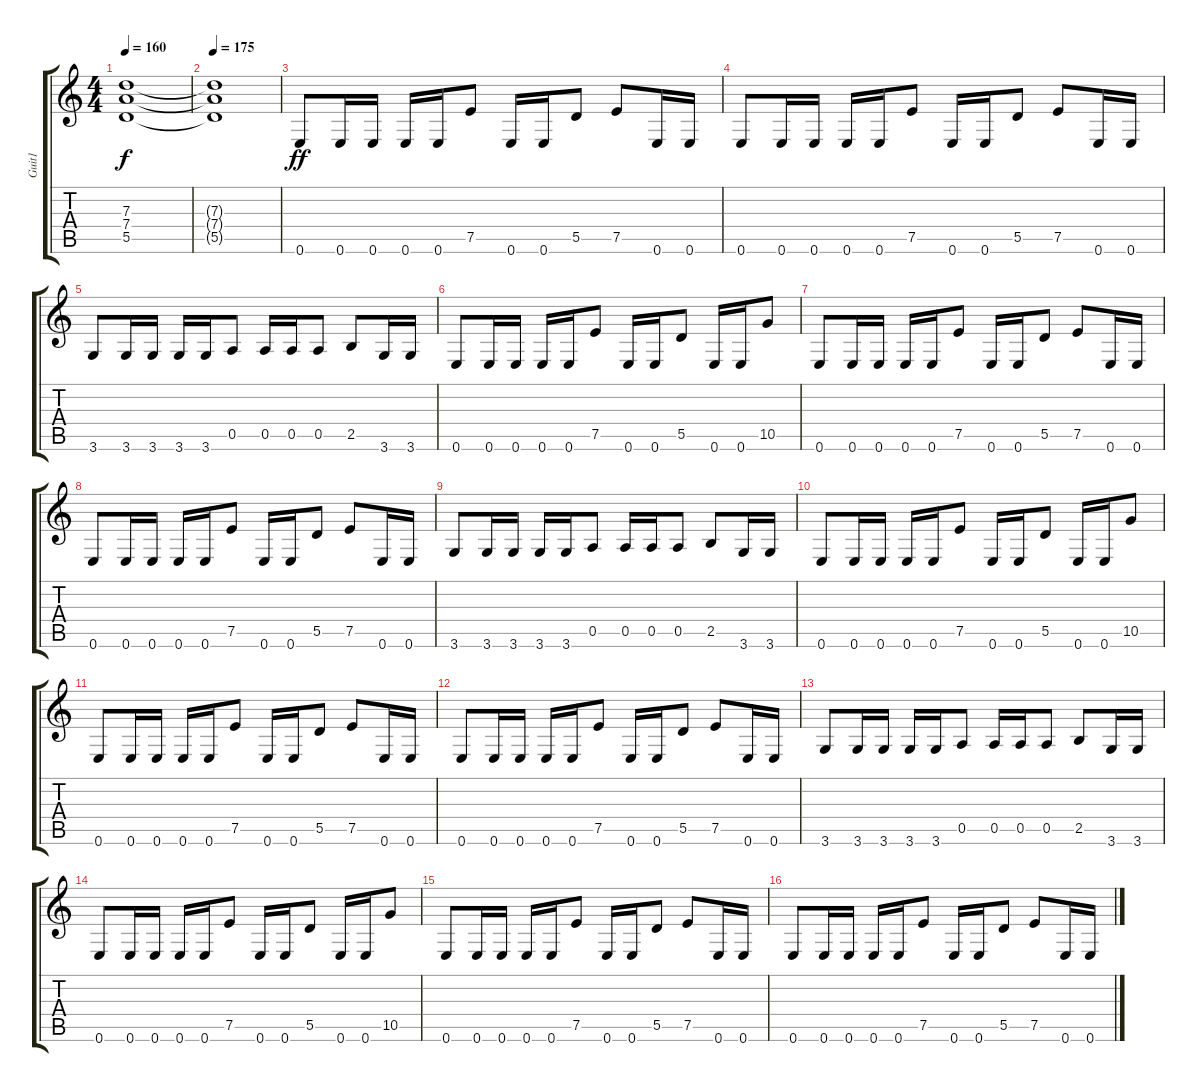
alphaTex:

\track ("Guit1" "Guit1") {instrument distortionguitar}
\staff {score tabs}
\tuning (E4 B3 G3 D3 A2 E2) {hide}
\ts (4 4)
\tempo 160
\clef g2
\ks c
(7.3{t} 7.4{t} 5.5{t}).1{dy f} |
\tempo 175
(7.3{t} 7.4{t} 5.5{t}).1 |
0.6.8{dy ff volume 11 instrument distortionguitar} 0.6.16 0.6.16 0.6.16 0.6.16 7.5.8 0.6.16 0.6.16 5.5.8 7.5.8 0.6.16 0.6.16 |
0.6.8 0.6.16 0.6.16 0.6.16 0.6.16 7.5.8 0.6.16 0.6.16 5.5.8 7.5.8 0.6.16 0.6.16 |
3.6.8 3.6.16 3.6.16 3.6.16 3.6.16 0.5.8 0.5.16 0.5.16 0.5.8 2.5.8 3.6.16 3.6.16 |
0.6.8 0.6.16 0.6.16 0.6.16 0.6.16 7.5.8 0.6.16 0.6.16 5.5.8 0.6.16 0.6.16 10.5.8 |
0.6.8{volume 11 instrument distortionguitar} 0.6.16 0.6.16 0.6.16 0.6.16 7.5.8 0.6.16 0.6.16 5.5.8 7.5.8 0.6.16 0.6.16 |
0.6.8 0.6.16 0.6.16 0.6.16 0.6.16 7.5.8 0.6.16 0.6.16 5.5.8 7.5.8 0.6.16 0.6.16 |
3.6.8 3.6.16 3.6.16 3.6.16 3.6.16 0.5.8 0.5.16 0.5.16 0.5.8 2.5.8 3.6.16 3.6.16 |
0.6.8 0.6.16 0.6.16 0.6.16 0.6.16 7.5.8 0.6.16 0.6.16 5.5.8 0.6.16 0.6.16 10.5.8 |
0.6.8{volume 11 instrument distortionguitar} 0.6.16 0.6.16 0.6.16 0.6.16 7.5.8 0.6.16 0.6.16 5.5.8 7.5.8 0.6.16 0.6.16 |
0.6.8 0.6.16 0.6.16 0.6.16 0.6.16 7.5.8 0.6.16 0.6.16 5.5.8 7.5.8 0.6.16 0.6.16 |
3.6.8 3.6.16 3.6.16 3.6.16 3.6.16 0.5.8 0.5.16 0.5.16 0.5.8 2.5.8 3.6.16 3.6.16 |
0.6.8 0.6.16 0.6.16 0.6.16 0.6.16 7.5.8 0.6.16 0.6.16 5.5.8 0.6.16 0.6.16 10.5.8 |
0.6.8{volume 11 instrument distortionguitar} 0.6.16 0.6.16 0.6.16 0.6.16 7.5.8 0.6.16 0.6.16 5.5.8 7.5.8 0.6.16 0.6.16 |
0.6.8 0.6.16 0.6.16 0.6.16 0.6.16 7.5.8 0.6.16 0.6.16 5.5.8 7.5.8 0.6.16 0.6.16
